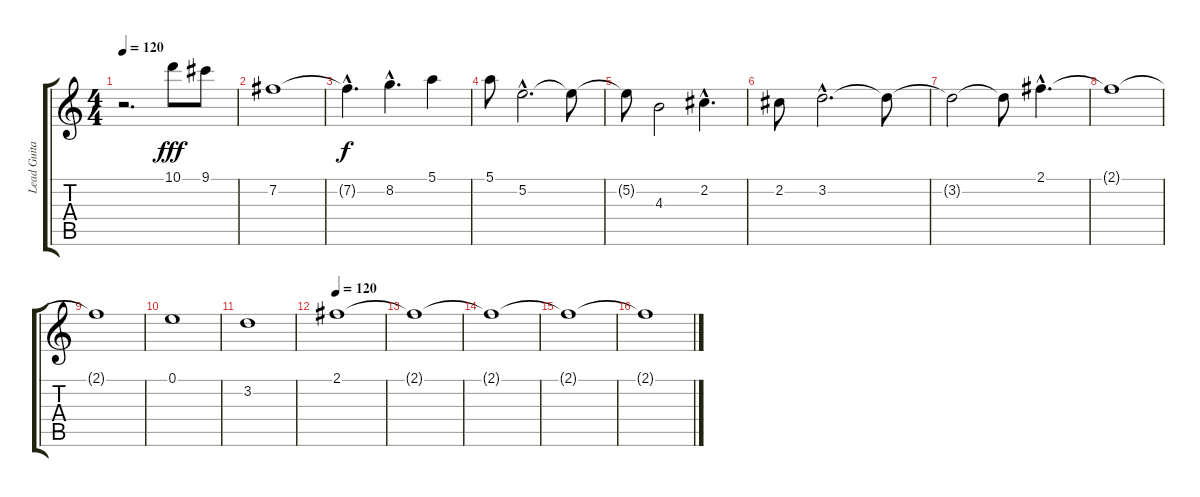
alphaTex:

\track ("Lead Guitar 1" "Lead Guita") {instrument overdrivenguitar}
\staff {score tabs}
\tuning (E4 B3 G3 D3 A2 E2) {hide}
\ts (4 4)
\tempo 120
\clef g2
\ks c
r.2{d dy f} 10.1.8{dy fff} 9.1.8 |
7.2.1 |
7.2{hac t}.4{d dy f} 8.2{hac}.4{d} 5.1.4 |
5.1.8 5.2{hac}.2{d} 5.2{t}.8 |
5.2{t}.8 4.3.2 2.2{hac}.4{d} |
2.2.8 3.2{hac}.2{d} 3.2{t}.8 |
3.2{t}.2 3.2{t}.8 2.1{hac}.4{d} |
2.1{t}.1 |
2.1{t}.1 |
0.1.1 |
3.2.1 |
\tempo 120
2.1.1 |
2.1{t}.1 |
2.1{t}.1 |
2.1{t}.1 |
2.1{t}.1
